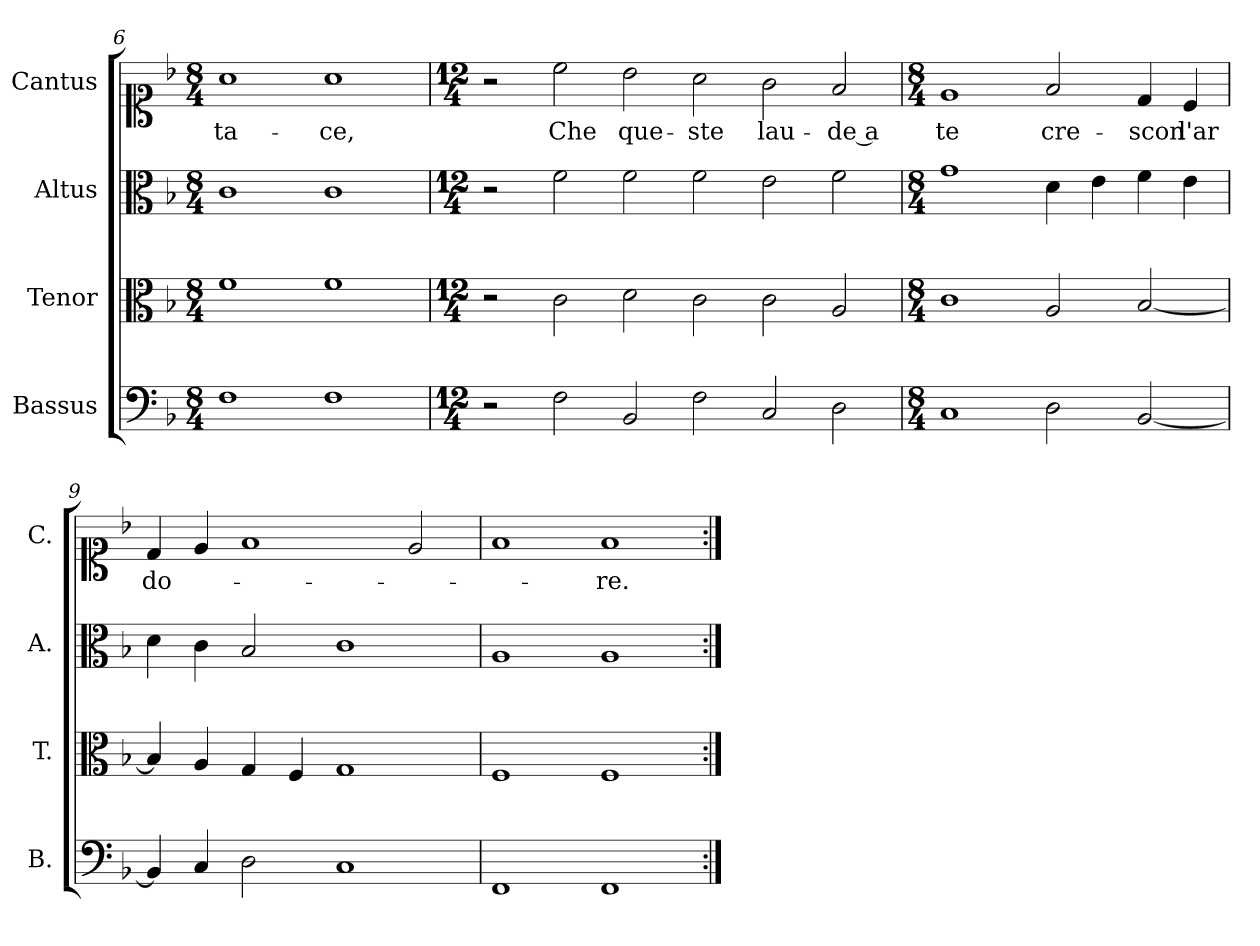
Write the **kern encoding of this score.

**kern	**kern	**kern	**kern	**text
*part4	*part3	*part2	*part1	*part1
*staff4	*staff3	*staff2	*staff1	*staff1
*I"Bassus	*I"Tenor	*I"Altus	*I"Cantus	*
*I'B.	*I'T.	*I'A.	*I'C.	*
*clefF4	*clefC3	*clefC3	*clefC1	*
*k[b-]	*k[b-]	*k[b-]	*k[b-]	*
*M8/4	*M8/4	*M8/4	*M8/4	*
=6	=6	=6	=6	=6
!	!	!	!	!LO:LY:b
1F	1f	1c	1a	ta-
!	!	!	!	!LO:LY:b
1F	1f	1c	1a	-ce,
!!LO:LB:g=z
=7	=7	=7	=7	=7
*M12/4	*M12/4	*M12/4	*M12/4	*
2r	2r	2r	2r	.
!	!	!	!	!LO:LY:b
2F\	2c\	2f\	2cc\	Che
!	!	!	!	!LO:LY:b
2BB-/	2d\	2f\	2b-\	que-
!	!	!	!	!LO:LY:b
2F\	2c\	2f\	2a\	-ste
!	!	!	!	!LO:LY:b
2C/	2c\	2e\	2g\	lau-
!	!	!	!	!LO:LY:b
2D\	2A/	2f\	2f/	-de a
=8	=8	=8	=8	=8
*M8/4	*M8/4	*M8/4	*M8/4	*
!	!	!	!	!LO:LY:b
1C	1c	1g	1e	te
!	!	!	!	!LO:LY:b
2D\	2A/	4d\	2f/	cre-
.	.	4e\	.	.
!	!	!	!	!LO:LY:b
[2BB-/	[2B-/	4f\	4d/	-scon
!	!	!	!	!LO:LY:b
.	.	4e\	4c/	l'ar
=9	=9	=9	=9	=9
!	!	!	!	!LO:LY:b
4BB-/]	4B-/]	4d\	4d/	do-
4C/	4A/	4c\	4e/	.
2D\	4G/	2B-/	1f	.
.	4F/	.	.	.
1C	1G	1c	.	.
.	.	.	2e/	.
=10	=10	=10	=10	=10
1FF	1F	1A	1f	.
!	!	!	!	!LO:LY:b
1FF	1F	1A	1f	-re.
=:|!	=:|!	=:|!	=:|!	=:|!
*-	*-	*-	*-	*-
